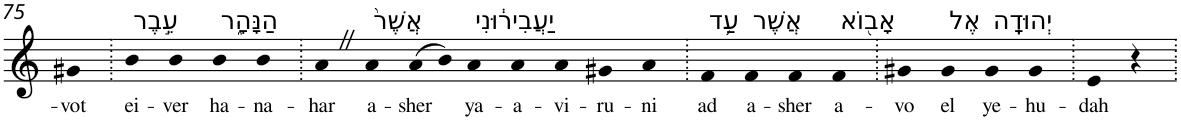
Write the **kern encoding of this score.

**kern	**text
*part1	*part1
*staff1	*staff1
*I"Piano	*
*I'Pno	*
!!LO:PB:g=z
*clefG2	*
*k[]	*
=75	=75
!	!LO:LY:b
4g#X	-vot
=76.	=76.
!LO:TX:a:t=עֵ֣בֶר	!
!	!LO:LY:b
4b	ei-
!	!LO:LY:b
4b	-ver
!LO:TX:a:t=הַנָּהָ֑ר	!
!	!LO:LY:b
4b	ha-
!	!LO:LY:b
4b	-na-
=77.	=77.
!	!LO:LY:b
4aZ	-har
!LO:TX:a:t=אֲשֶׁר֙	!
!	!LO:LY:b
4a	a-
!	!LO:LY:b
(>8a	-sher
8b)	.
!LO:TX:a:t=יַעֲבִיר֔וּנִי	!
!	!LO:LY:b
4a	ya-
!	!LO:LY:b
4a	-a-
!	!LO:LY:b
4a	-vi-
!	!LO:LY:b
4g#X	-ru-
!	!LO:LY:b
4a	-ni
=78.	=78.
!LO:TX:a:t=עַ֥ד	!
!	!LO:LY:b
4f	ad
!LO:TX:a:t=אֲשֶׁר	!
!	!LO:LY:b
4f	a-
!	!LO:LY:b
4f	-sher
!LO:TX:a:t=אָב֖וֹא	!
!	!LO:LY:b
4f	a-
=79.	=79.
!	!LO:LY:b
4g#X	-vo
!LO:TX:a:t=אֶל	!
!	!LO:LY:b
4g#	el
!LO:TX:a:t=יְהוּדָֽה	!
!	!LO:LY:b
4g#	ye-
!	!LO:LY:b
4g#	-hu-
=80.	=80.
!	!LO:LY:b
4e	-dah
4r	.
=.	=.
*-	*-
